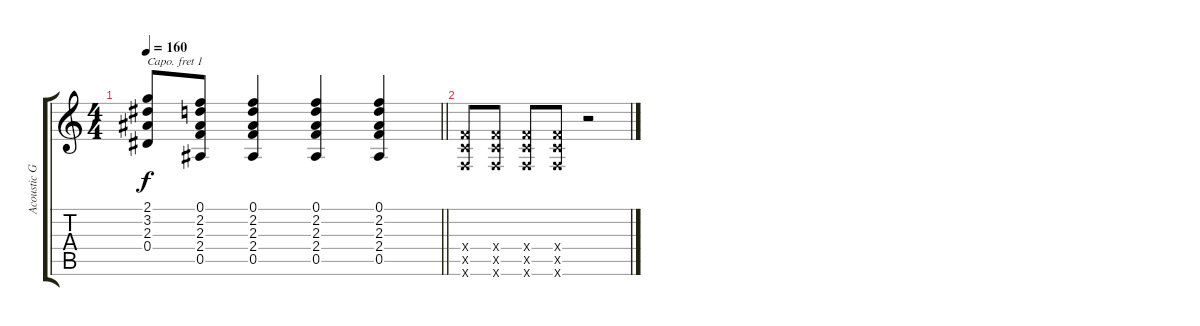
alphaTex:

\track ("Acoustic Guitar" "Acoustic G") {instrument acousticguitarsteel}
\staff {score tabs}
\capo 1
\tuning (E4 B3 G3 D3 A2 E2) {hide}
\ts (4 4)
\tempo 160
\clef g2
\barLineRight lightlight
\ks c
(2.1{t} 3.2{t} 2.3{t} 0.4{t}).8{dy f} (0.1 2.2 2.3 2.4 0.5).8 (0.1 2.2 2.3 2.4 0.5).4 (0.1 2.2 2.3 2.4 0.5).4 (0.1 2.2 2.3 2.4 0.5).4 |
(2.4{x} 2.5{x} 0.6{x}).8 (2.4{x} 2.5{x} 0.6{x}).8 (2.4{x} 2.5{x} 0.6{x}).8 (2.4{x} 2.5{x} 0.6{x}).8 r.2
